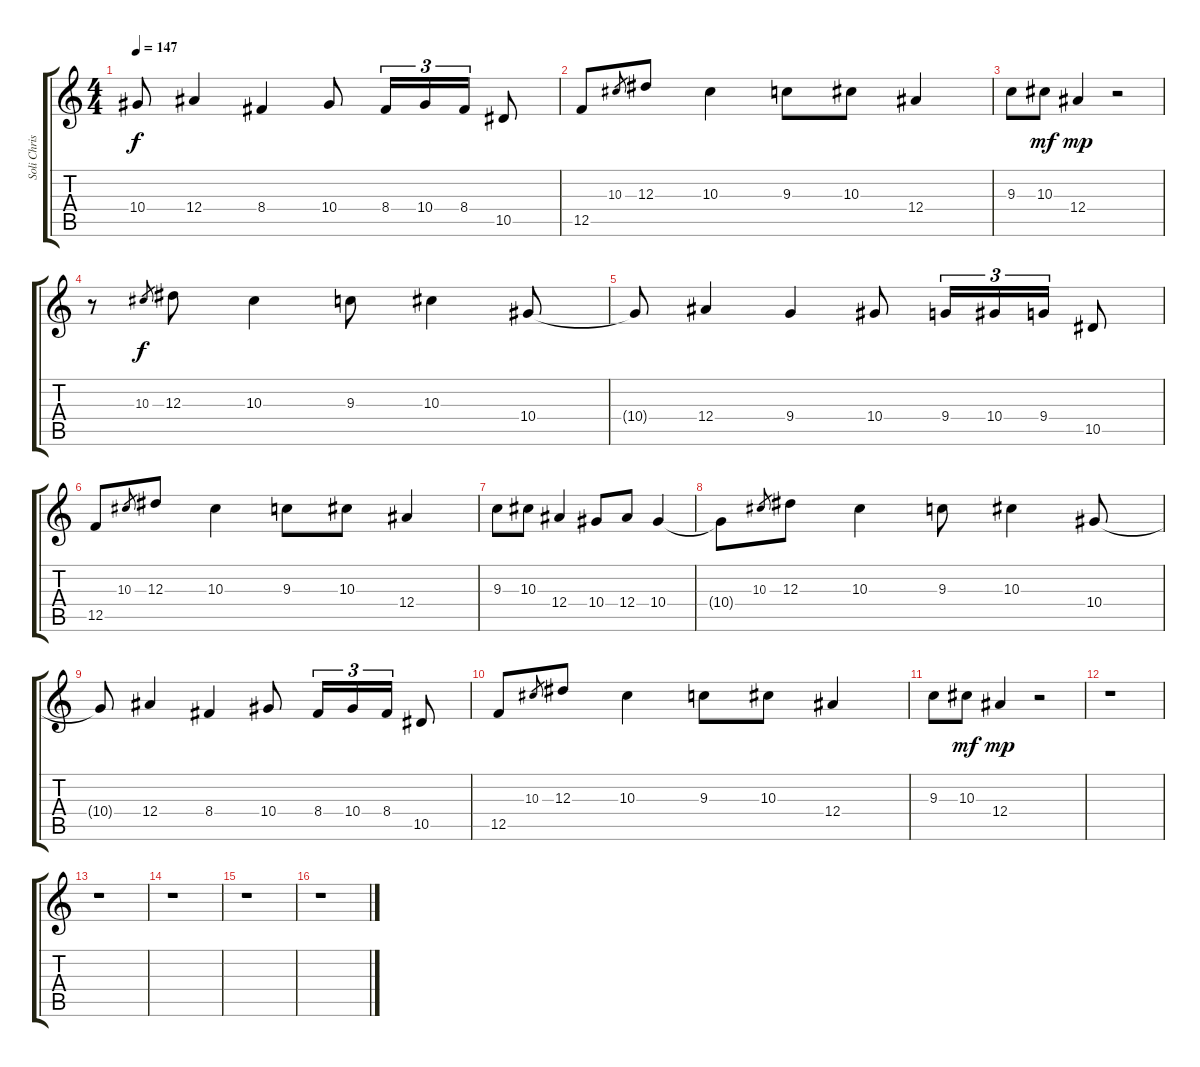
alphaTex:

\track ("Soli Christopher Amott" "Soli Chris") {instrument distortionguitar}
\staff {score tabs}
\tuning (C4 G3 Eb3 Bb2 F2 C2) {hide}
\ts (4 4)
\tempo 147
\clef g2
\ks c
10.4{t}.8{dy f} 12.4.4 8.4.4 10.4.8 8.4.16{tu (3 2)} 10.4.16{tu (3 2)} 8.4.16{tu (3 2)} 10.5.8 |
12.5.8 10.3.8{gr} 12.3.8 10.3.4 9.3.8 10.3.8 12.4.4 |
9.3.8 10.3.8{dy mf} 12.4.4{dy mp} r.2 |
r.8 10.3.8{gr dy f} 12.3.8 10.3.4 9.3.8 10.3.4 10.4.8 |
10.4{t}.8 12.4.4 9.4.4 10.4.8 9.4.16{tu (3 2)} 10.4.16{tu (3 2)} 9.4.16{tu (3 2)} 10.5.8 |
12.5.8 10.3.8{gr} 12.3.8 10.3.4 9.3.8 10.3.8 12.4.4 |
9.3.8 10.3.8 12.4.4 10.4.8 12.4.8 10.4.4 |
10.4{t}.8 10.3.8{gr} 12.3.8 10.3.4 9.3.8 10.3.4 10.4.8 |
10.4{t}.8 12.4.4 8.4.4 10.4.8 8.4.16{tu (3 2)} 10.4.16{tu (3 2)} 8.4.16{tu (3 2)} 10.5.8 |
12.5.8 10.3.8{gr} 12.3.8 10.3.4 9.3.8 10.3.8 12.4.4 |
9.3.8 10.3.8{dy mf} 12.4.4{dy mp} r.2 |
r.1 |
r.1 |
r.1 |
r.1 |
r.1
